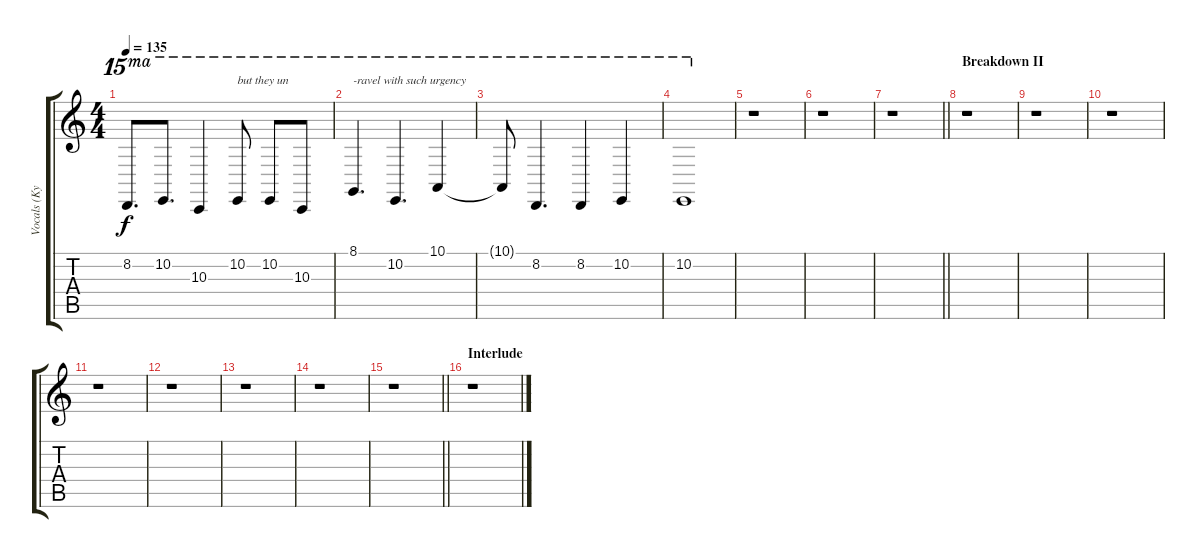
\track ("Vocals (Kyle Erich)" "Vocals (Ky") {instrument tenorsax}
\staff {score tabs}
\tuning (B3 Gb3 D3 A2 E2 B1) {hide}
\ts (4 4)
\tempo 135
\clef g2
\ks c
8.2.8{d ot 15ma dy f} 10.2.8{d ot 15ma} 10.3.4{ot 15ma} 10.2.8{ot 15ma txt "but they un"} 10.2.8{ot 15ma} 10.3.8{ot 15ma} |
8.1.4{d ot 15ma txt "-ravel with such urgency"} 10.2.4{d ot 15ma} 10.1.4{ot 15ma} |
10.1{t}.8{ot 15ma} 8.2.4{d ot 15ma} 8.2.4{ot 15ma} 10.2.4{ot 15ma} |
10.2.1{ot 15ma} |
r.1 |
r.1 |
\barLineRight lightlight
r.1 |
\section ("" "Breakdown II")
r.1 |
r.1 |
r.1 |
r.1 |
r.1 |
r.1 |
r.1 |
\barLineRight lightlight
r.1 |
\section ("" "Interlude")
r.1
